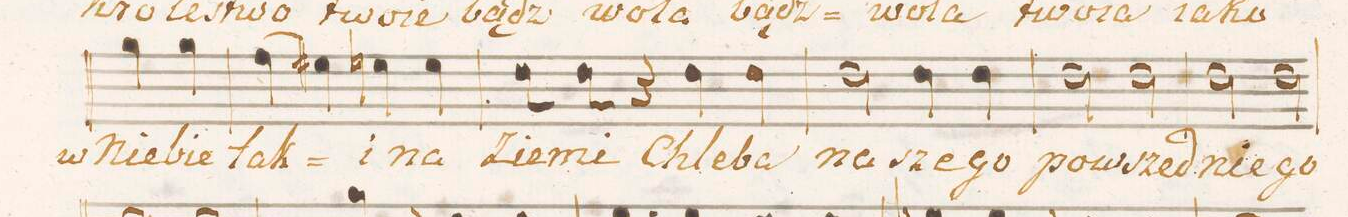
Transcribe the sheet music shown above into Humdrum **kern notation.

**kern	**text
*I"Alto	*
*clefC3	*
*k[b-e-a-d-]	*
*met(C.)	*
*M4/4	*
4a-\	w Nie-
4a-\	-bie
=22	=22
(>4g\	tak
4f#X\)	.
4fn\	i
4f\	na
=23	=23
8e-\	Zie-
8e-\	-mi
4r	.
4e-\	Chle-
4e-\	-ba
=24	=24
2e-\	na-
4e-\	-sze-
4e-\	-go
=25	=25
2e-\	po-
2e-\	-wszed-
=26	=26
2e-\	-nie-
2e-\	-go
=27	=27
*-	*-
